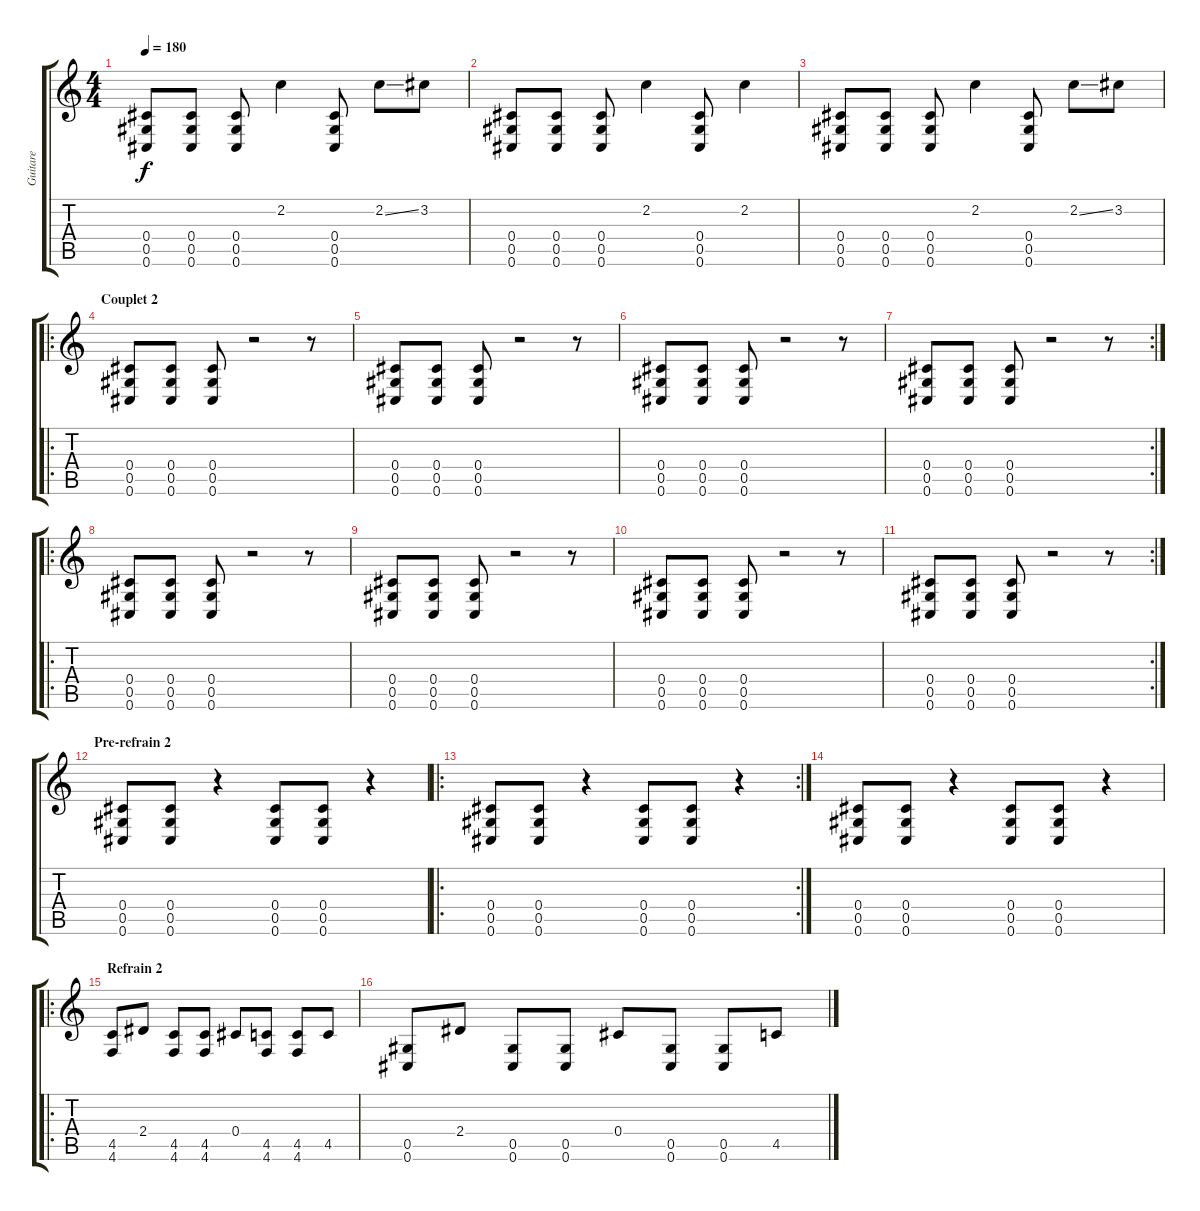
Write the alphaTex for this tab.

\track ("Guitare" "Guitare") {instrument overdrivenguitar}
\staff {score tabs}
\tuning (Eb4 Bb3 Gb3 Db3 Ab2 Db2) {hide}
\ts (4 4)
\tempo 180
\clef g2
\ks c
(0.4 0.5 0.6).8{dy f} (0.4 0.5 0.6).8 (0.4 0.5 0.6).8 2.2.4 (0.4 0.5 0.6).8 2.2{ss}.8 3.2.8 |
(0.4 0.5 0.6).8{instrument overdrivenguitar} (0.4 0.5 0.6).8 (0.4 0.5 0.6).8 2.2.4 (0.4 0.5 0.6).8 2.2.4 |
(0.4 0.5 0.6).8 (0.4 0.5 0.6).8 (0.4 0.5 0.6).8 2.2.4 (0.4 0.5 0.6).8 2.2{ss}.8 3.2.8 |
\ro
\section ("" "Couplet 2")
(0.4 0.5 0.6).8{instrument overdrivenguitar} (0.4 0.5 0.6).8 (0.4 0.5 0.6).8 r.2 r.8 |
(0.4 0.5 0.6).8{instrument overdrivenguitar} (0.4 0.5 0.6).8 (0.4 0.5 0.6).8 r.2 r.8 |
(0.4 0.5 0.6).8{instrument overdrivenguitar} (0.4 0.5 0.6).8 (0.4 0.5 0.6).8 r.2 r.8 |
\rc 2
(0.4 0.5 0.6).8{instrument overdrivenguitar} (0.4 0.5 0.6).8 (0.4 0.5 0.6).8 r.2 r.8 |
\ro
(0.4 0.5 0.6).8{instrument overdrivenguitar} (0.4 0.5 0.6).8 (0.4 0.5 0.6).8 r.2 r.8 |
(0.4 0.5 0.6).8{instrument overdrivenguitar} (0.4 0.5 0.6).8 (0.4 0.5 0.6).8 r.2 r.8 |
(0.4 0.5 0.6).8{instrument overdrivenguitar} (0.4 0.5 0.6).8 (0.4 0.5 0.6).8 r.2 r.8 |
\rc 2
(0.4 0.5 0.6).8{instrument overdrivenguitar} (0.4 0.5 0.6).8 (0.4 0.5 0.6).8 r.2 r.8 |
\section ("" "Pre-refrain 2")
(0.4 0.5 0.6).8{instrument overdrivenguitar} (0.4 0.5 0.6).8 r.4 (0.4 0.5 0.6).8 (0.4 0.5 0.6).8 r.4 |
\ro
\rc 2
(0.4 0.5 0.6).8{instrument overdrivenguitar} (0.4 0.5 0.6).8 r.4 (0.4 0.5 0.6).8 (0.4 0.5 0.6).8 r.4 |
(0.4 0.5 0.6).8{instrument overdrivenguitar} (0.4 0.5 0.6).8 r.4 (0.4 0.5 0.6).8 (0.4 0.5 0.6).8 r.4 |
\ro
\section ("" "Refrain 2")
(4.5 4.6).8{balance 8 instrument overdrivenguitar} 2.4.8 (4.5 4.6).8 (4.5 4.6).8 0.4.8 (4.5 4.6).8 (4.5 4.6).8 4.5.8 |
(0.5 0.6).8{balance 8 instrument overdrivenguitar} 2.4.8 (0.5 0.6).8 (0.5 0.6).8 0.4.8 (0.5 0.6).8 (0.5 0.6).8 4.5.8
